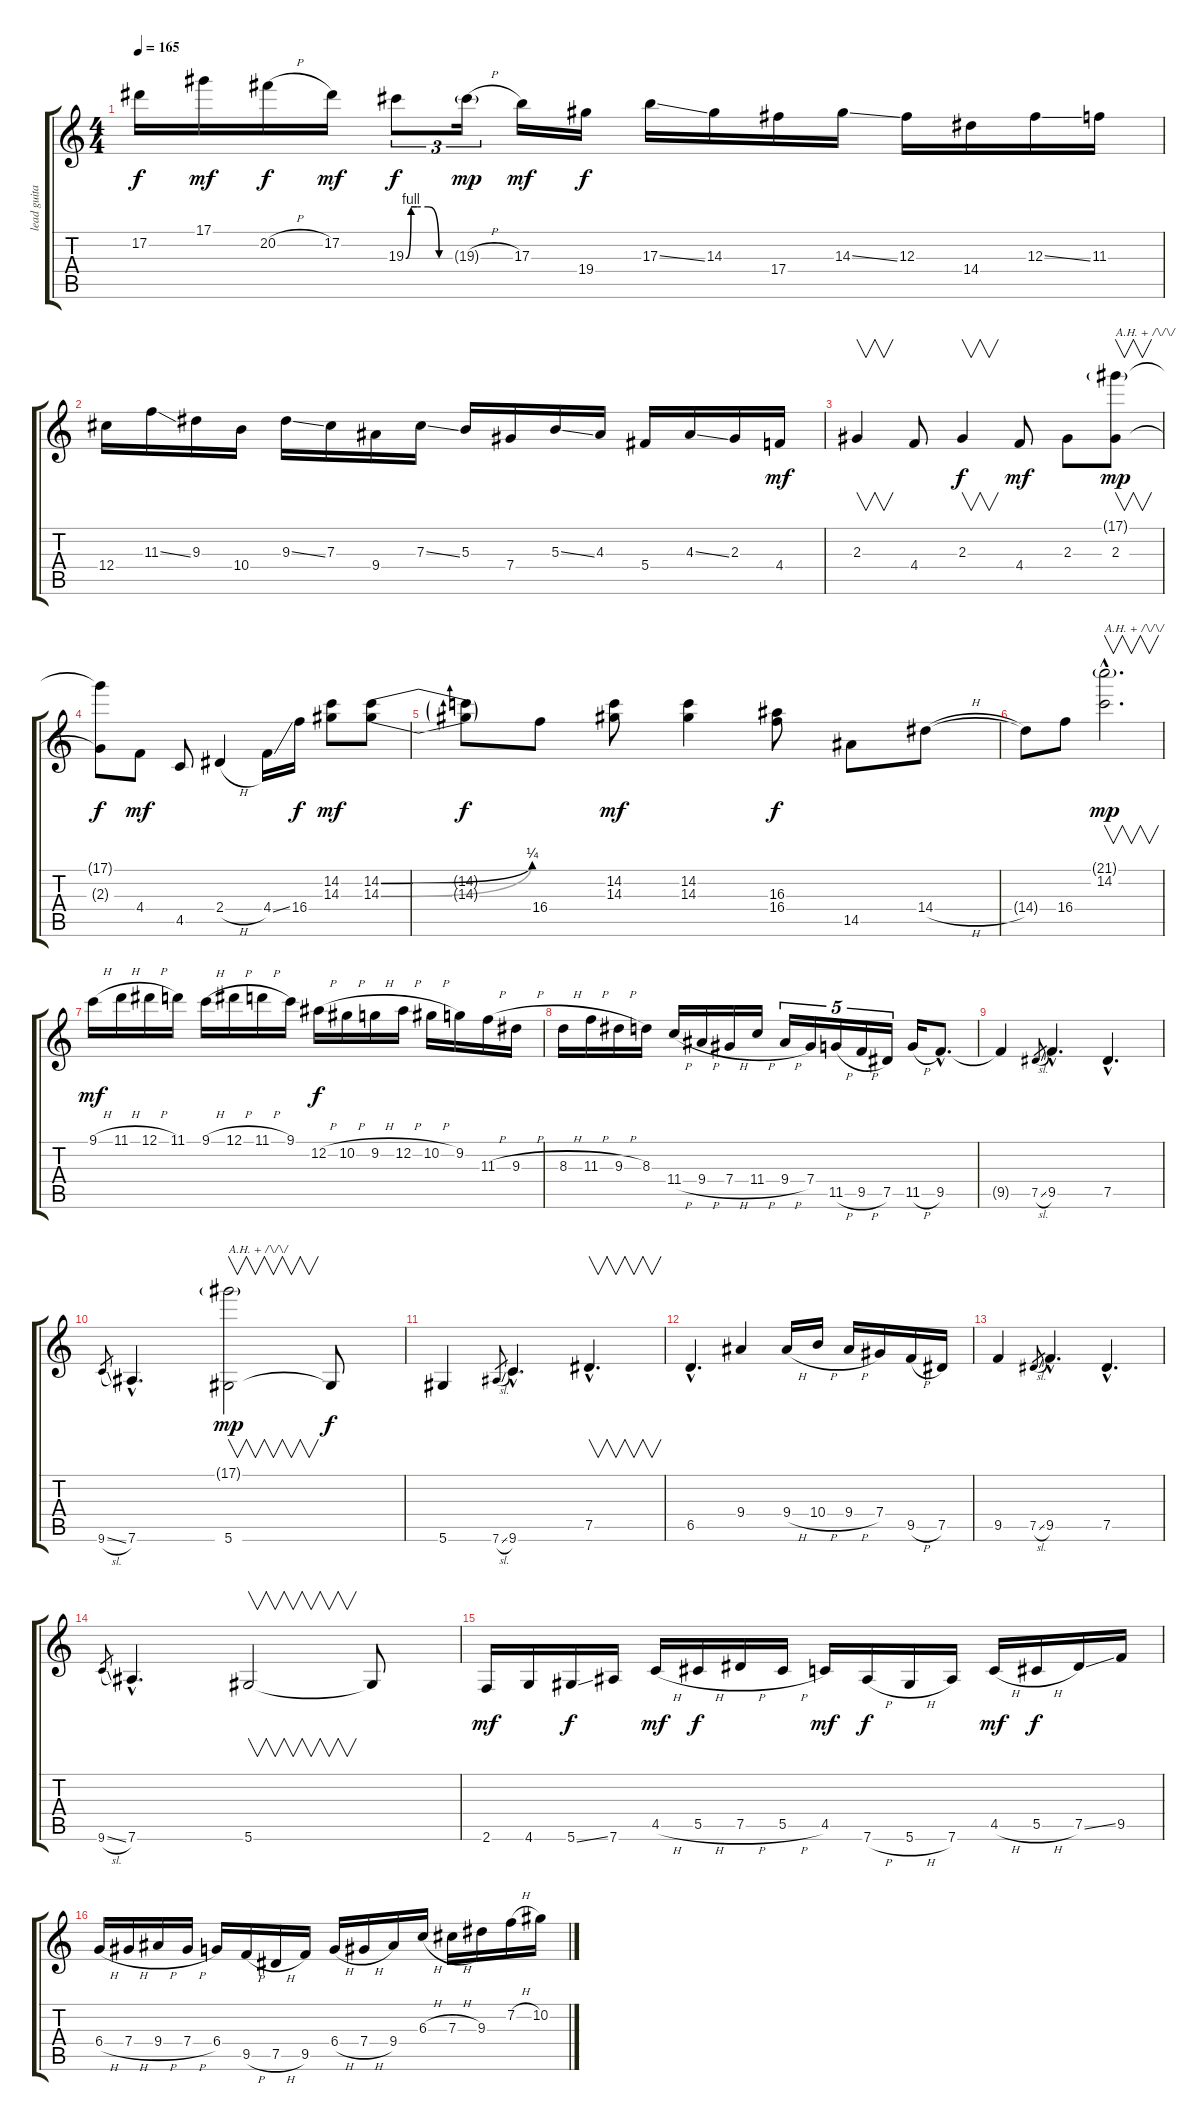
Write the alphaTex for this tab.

\track ("lead guitar " "lead guita") {instrument overdrivenguitar}
\staff {score tabs}
\tuning (Eb4 Bb3 Gb3 Db3 Ab2 Eb2) {hide}
\ts (4 4)
\tempo 165
\clef g2
\ks c
17.2.16{dy f} 17.1.16{dy mf} 20.2{h}.16{dy f} 17.2.16{dy mf} 19.3{be (custom 0 0 7 4 15 4 30 4 45 0 60 0)}.8{tu (3 2) dy f} 19.3{h g}.16{tu (3 2) dy mp} 17.3.16{dy mf} 19.4.16{dy f} 17.3{ss}.16 14.3.16 17.4.16 14.3{ss}.16 12.3.16 14.4.16 12.3{ss}.16 11.3.16 |
12.4.16 11.3{ss}.16 9.3.16 10.4.16 9.3{ss}.16 7.3.16 9.4.16 7.3{ss}.16 5.3.16 7.4.16 5.3{ss}.16 4.3.16 5.4.16 4.3{ss}.16 2.3.16 4.4.16{dy mf} |
2.3.4{v} 4.4.8 2.3.4{v dy f} 4.4.8{dy mf} 2.3.8 (17.1{g} 2.3).8{v txt "A.H. + /\\/\\/" dy mp} |
(17.1{t} 2.3{t}).8{dy f} 4.4.8{dy mf} 4.5.8 2.4{h}.4 4.4{ss}.16 16.4.16{dy f} (14.2 14.3).8{dy mf} (14.2{be (bend 0 0 60 1)} 14.3{be (bend 0 0 60 1)}).8 |
(14.2{t} 14.3{t}).8{dy f} 16.4.8 (14.2 14.3).8{dy mf} (14.2 14.3).4 (16.3 16.4).8{dy f} 14.5.8 14.4{h}.8 |
14.4{t}.8 16.4.8 (21.1{g hac} 14.2{hac}).2{v d txt "A.H. + /\\/\\/" dy mp} |
9.1{h}.16{dy mf} 11.1{h}.16 12.1{h}.16 11.1.16 9.1{h}.16 12.1{h}.16 11.1{h}.16 9.1.16 12.2{h}.16{dy f} 10.2{h}.16 9.2{h}.16 12.2{h}.16 10.2{h}.16 9.2.16 11.3{h}.16 9.3{h}.16 |
8.3{h}.16 11.3{h}.16 9.3{h}.16 8.3.16 11.4{h}.16 9.4{h}.16 7.4{h}.16 11.4{h}.16 9.4{h}.16{tu (5 4)} 7.4.16{tu (5 4)} 11.5{h}.16{tu (5 4)} 9.5{h}.16{tu (5 4)} 7.5.16{tu (5 4)} 11.5{h}.16 9.5{hac}.8{d} |
9.5{t}.4 7.5{sl}.8{gr} 9.5{hac}.4{d} 7.5{hac}.4{d} |
9.6{sl}.8{gr} 7.6{hac}.4{d} (17.1{g} 5.6).2{v txt "A.H. + /\\/\\/" dy mp} 5.6{t}.8{dy f} |
5.6.4 7.6{sl}.8{gr} 9.6{hac}.4{d} 7.5{hac}.4{v d} |
6.5{hac}.4{d} 9.4.4 9.4{h}.16 10.4{h}.16 9.4{h}.16 7.4.16 9.5{h}.16 7.5.16 |
9.5.4 7.5{sl}.8{gr} 9.5{hac}.4{d} 7.5{hac}.4{d} |
9.6{sl}.8{gr} 7.6{hac}.4{d} 5.6.2{v} 5.6{t}.8 |
2.6.16{dy mf} 4.6.16 5.6{ss}.16{dy f} 7.6.16 4.5{h}.16{dy mf} 5.5{h}.16{dy f} 7.5{h}.16 5.5{h}.16 4.5.16{dy mf} 7.6{h}.16{dy f} 5.6{h}.16 7.6.16 4.5{h}.16{dy mf} 5.5{h}.16{dy f} 7.5{ss}.16 9.5.16 |
6.4{h}.16 7.4{h}.16 9.4{h}.16 7.4{h}.16 6.4.16 9.5{h}.16 7.5{h}.16 9.5.16 6.4{h}.16 7.4{h}.16 9.4.16 6.3{h}.16 7.3{h}.16 9.3.16 7.2{h}.16 10.2.16
